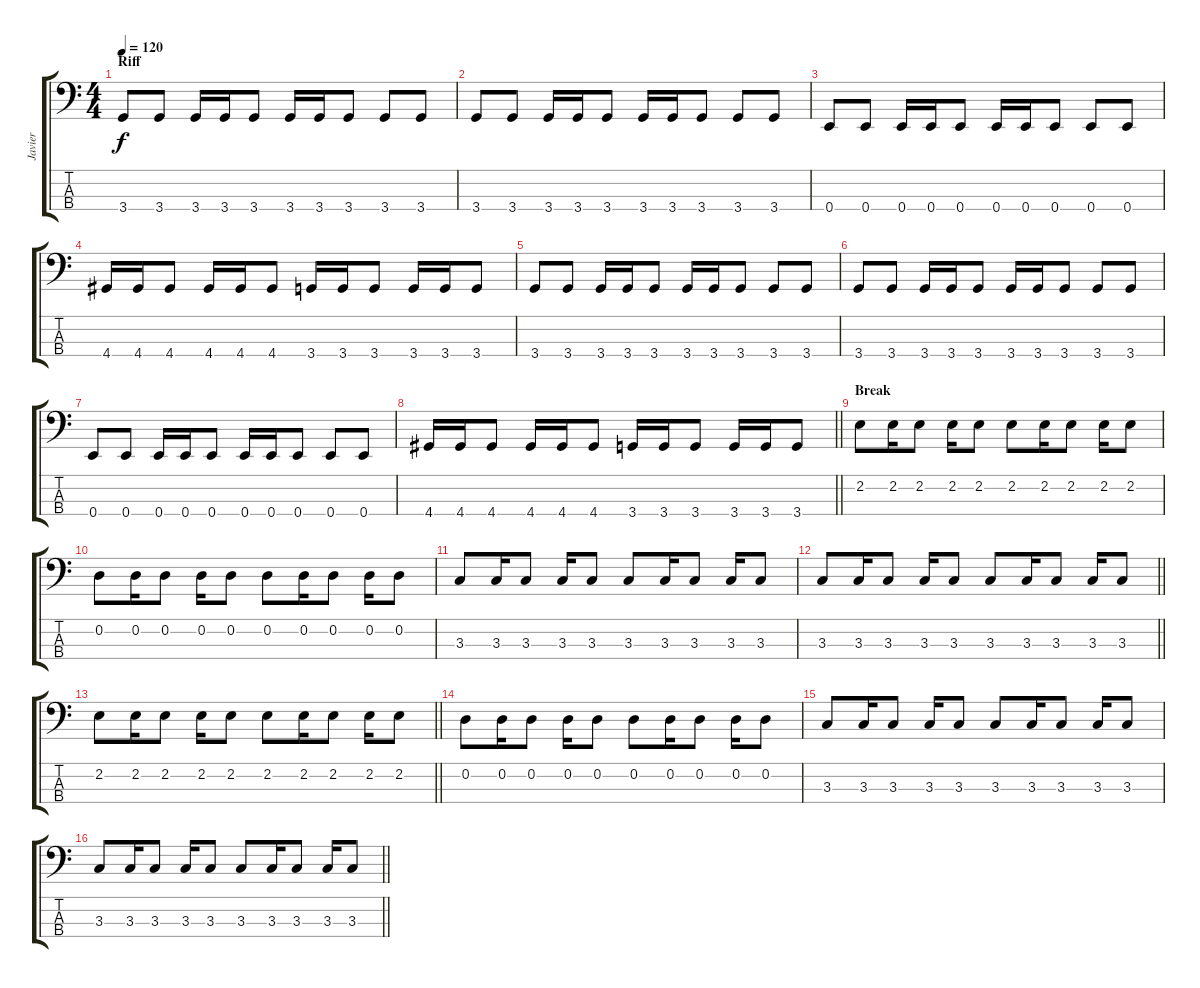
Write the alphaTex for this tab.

\track ("Javier" "Javier") {instrument electricbasspick}
\staff {score tabs}
\tuning (G2 D2 A1 E1) {hide}
\ts (4 4)
\section ("" "Riff")
\tempo 120
\clef f4
\ks c
3.4.8{dy f} 3.4.8 3.4.16 3.4.16 3.4.8 3.4.16 3.4.16 3.4.8 3.4.8 3.4.8 |
3.4.8 3.4.8 3.4.16 3.4.16 3.4.8 3.4.16 3.4.16 3.4.8 3.4.8 3.4.8 |
0.4.8 0.4.8 0.4.16 0.4.16 0.4.8 0.4.16 0.4.16 0.4.8 0.4.8 0.4.8 |
4.4.16 4.4.16 4.4.8 4.4.16 4.4.16 4.4.8 3.4.16 3.4.16 3.4.8 3.4.16 3.4.16 3.4.8 |
3.4.8 3.4.8 3.4.16 3.4.16 3.4.8 3.4.16 3.4.16 3.4.8 3.4.8 3.4.8 |
3.4.8 3.4.8 3.4.16 3.4.16 3.4.8 3.4.16 3.4.16 3.4.8 3.4.8 3.4.8 |
0.4.8 0.4.8 0.4.16 0.4.16 0.4.8 0.4.16 0.4.16 0.4.8 0.4.8 0.4.8 |
\barLineRight lightlight
4.4.16 4.4.16 4.4.8 4.4.16 4.4.16 4.4.8 3.4.16 3.4.16 3.4.8 3.4.16 3.4.16 3.4.8 |
\section ("" "Break")
2.2.8 2.2.16 2.2.8 2.2.16 2.2.8 2.2.8 2.2.16 2.2.8 2.2.16 2.2.8 |
0.2.8 0.2.16 0.2.8 0.2.16 0.2.8 0.2.8 0.2.16 0.2.8 0.2.16 0.2.8 |
3.3.8 3.3.16 3.3.8 3.3.16 3.3.8 3.3.8 3.3.16 3.3.8 3.3.16 3.3.8 |
\barLineRight lightlight
3.3.8 3.3.16 3.3.8 3.3.16 3.3.8 3.3.8 3.3.16 3.3.8 3.3.16 3.3.8 |
\barLineRight lightlight
2.2.8 2.2.16 2.2.8 2.2.16 2.2.8 2.2.8 2.2.16 2.2.8 2.2.16 2.2.8 |
0.2.8 0.2.16 0.2.8 0.2.16 0.2.8 0.2.8 0.2.16 0.2.8 0.2.16 0.2.8 |
3.3.8 3.3.16 3.3.8 3.3.16 3.3.8 3.3.8 3.3.16 3.3.8 3.3.16 3.3.8 |
\barLineRight lightlight
3.3.8 3.3.16 3.3.8 3.3.16 3.3.8 3.3.8 3.3.16 3.3.8 3.3.16 3.3.8
